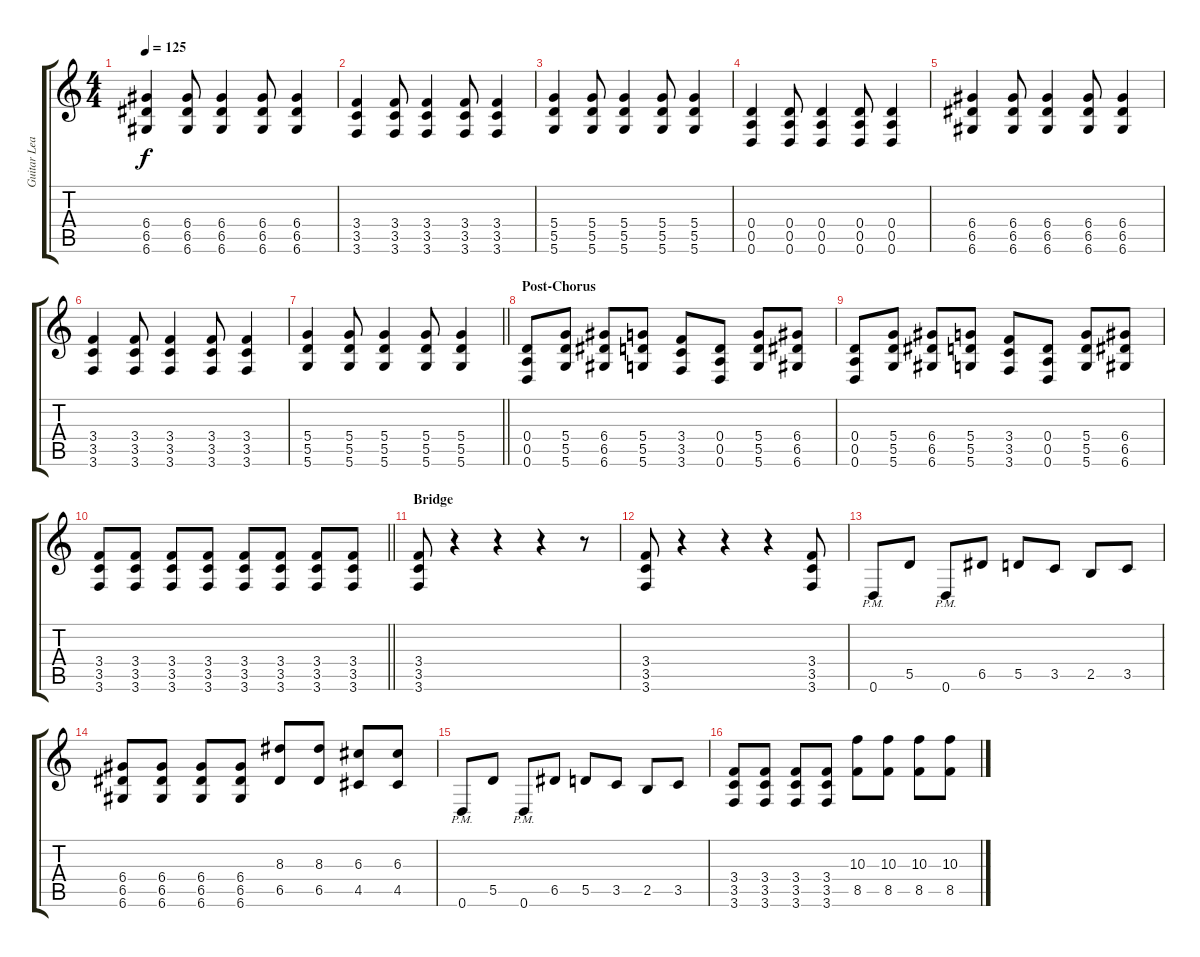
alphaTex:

\track ("Guitar Lead" "Guitar Lea") {instrument distortionguitar}
\staff {score tabs}
\tuning (E4 B3 G3 D3 A2 D2) {hide}
\ts (4 4)
\tempo 125
\clef g2
\ks c
(6.4 6.5 6.6).4{dy f} (6.4 6.5 6.6).8 (6.4 6.5 6.6).4 (6.4 6.5 6.6).8 (6.4 6.5 6.6).4 |
(3.4 3.5 3.6).4 (3.4 3.5 3.6).8 (3.4 3.5 3.6).4 (3.4 3.5 3.6).8 (3.4 3.5 3.6).4 |
(5.4 5.5 5.6).4 (5.4 5.5 5.6).8 (5.4 5.5 5.6).4 (5.4 5.5 5.6).8 (5.4 5.5 5.6).4 |
(0.4 0.5 0.6).4 (0.4 0.5 0.6).8 (0.4 0.5 0.6).4 (0.4 0.5 0.6).8 (0.4 0.5 0.6).4 |
(6.4 6.5 6.6).4 (6.4 6.5 6.6).8 (6.4 6.5 6.6).4 (6.4 6.5 6.6).8 (6.4 6.5 6.6).4 |
(3.4 3.5 3.6).4 (3.4 3.5 3.6).8 (3.4 3.5 3.6).4 (3.4 3.5 3.6).8 (3.4 3.5 3.6).4 |
\barLineRight lightlight
(5.4 5.5 5.6).4 (5.4 5.5 5.6).8 (5.4 5.5 5.6).4 (5.4 5.5 5.6).8 (5.4 5.5 5.6).4 |
\section ("" "Post-Chorus")
(0.4 0.5 0.6).8 (5.4 5.5 5.6).8 (6.4 6.5 6.6).8 (5.4 5.5 5.6).8 (3.4 3.5 3.6).8 (0.4 0.5 0.6).8 (5.4 5.5 5.6).8 (6.4 6.5 6.6).8 |
(0.4 0.5 0.6).8 (5.4 5.5 5.6).8 (6.4 6.5 6.6).8 (5.4 5.5 5.6).8 (3.4 3.5 3.6).8 (0.4 0.5 0.6).8 (5.4 5.5 5.6).8 (6.4 6.5 6.6).8 |
\barLineRight lightlight
(3.4 3.5 3.6).8 (3.4 3.5 3.6).8 (3.4 3.5 3.6).8 (3.4 3.5 3.6).8 (3.4 3.5 3.6).8 (3.4 3.5 3.6).8 (3.4 3.5 3.6).8 (3.4 3.5 3.6).8 |
\section ("" "Bridge")
(3.4 3.5 3.6).8 r.4 r.4 r.4 r.8 |
(3.4 3.5 3.6).8 r.4 r.4 r.4 (3.4 3.5 3.6).8 |
0.6{pm}.8 5.5.8 0.6{pm}.8 6.5.8 5.5.8 3.5.8 2.5.8 3.5.8 |
(6.4 6.5 6.6).8 (6.4 6.5 6.6).8 (6.4 6.5 6.6).8 (6.4 6.5 6.6).8 (8.3 6.5).8 (8.3 6.5).8 (6.3 4.5).8 (6.3 4.5).8 |
0.6{pm}.8 5.5.8 0.6{pm}.8 6.5.8 5.5.8 3.5.8 2.5.8 3.5.8 |
(3.4 3.5 3.6).8 (3.4 3.5 3.6).8 (3.4 3.5 3.6).8 (3.4 3.5 3.6).8 (10.3 8.5).8 (10.3 8.5).8 (10.3 8.5).8 (10.3 8.5).8
